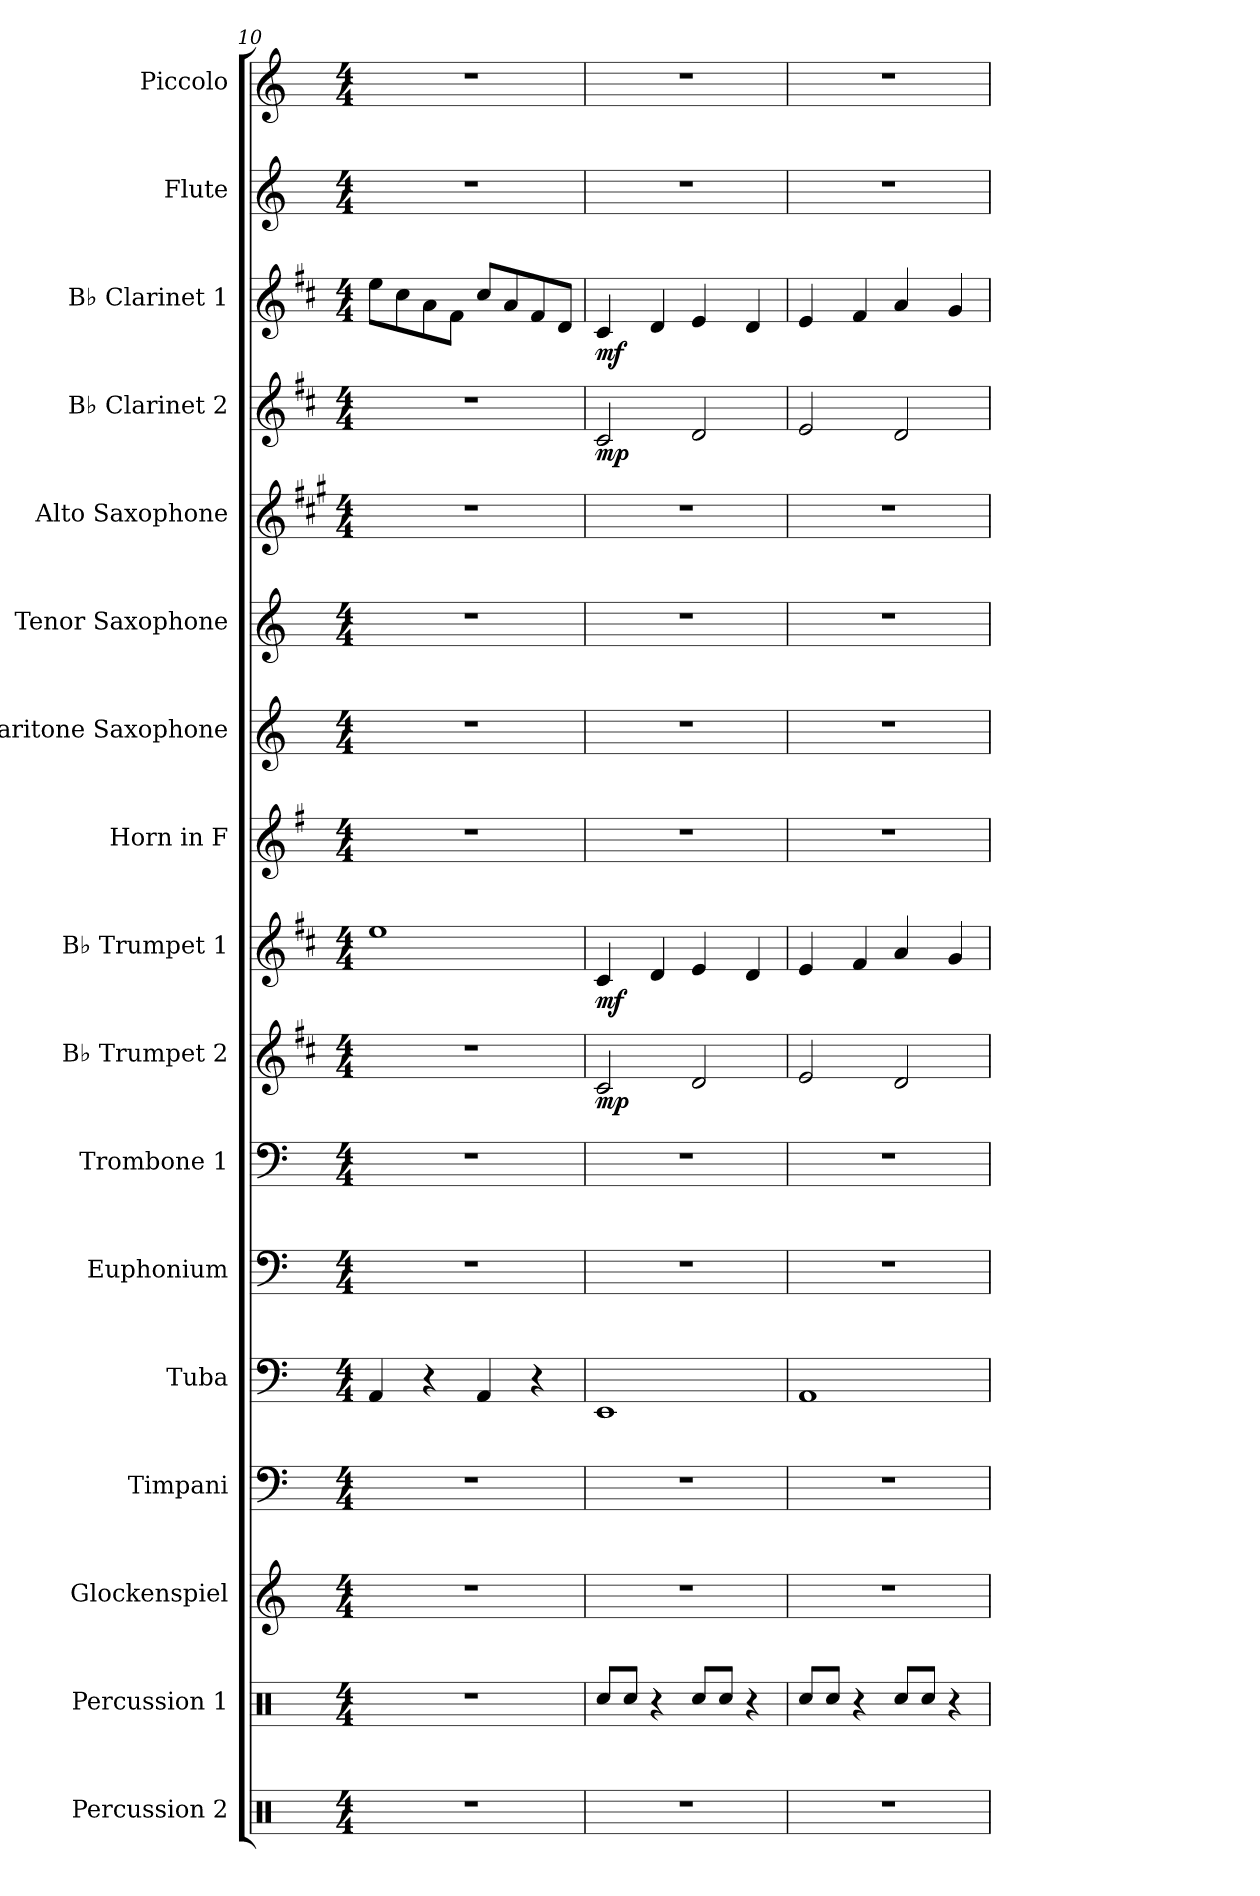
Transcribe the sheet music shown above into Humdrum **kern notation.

**kern	**kern	**kern	**kern	**kern	**kern	**kern	**kern	**dynam	**kern	**dynam	**kern	**kern	**kern	**kern	**kern	**dynam	**kern	**dynam	**kern	**kern
*part17	*part16	*part15	*part14	*part13	*part12	*part11	*part10	*part10	*part9	*part9	*part8	*part7	*part6	*part5	*part4	*part4	*part3	*part3	*part2	*part1
*staff17	*staff16	*staff15	*staff14	*staff13	*staff12	*staff11	*staff10	*staff10	*staff9	*staff9	*staff8	*staff7	*staff6	*staff5	*staff4	*staff4	*staff3	*staff3	*staff2	*staff1
*I"Percussion 2	*I"Percussion 1	*I"Glockenspiel	*I"Timpani	*I"Tuba	*I"Euphonium	*I"Trombone 1	*I"B♭ Trumpet 2	*	*I"B♭ Trumpet 1	*	*I"Horn in F	*I"Baritone Saxophone	*I"Tenor Saxophone	*I"Alto Saxophone	*I"B♭ Clarinet 2	*	*I"B♭ Clarinet 1	*	*I"Flute	*I"Piccolo
*I'Perc. 2	*I'Perc. 1	*I'Glk.	*I'Timp.	*I'Tba.	*I'Euph.	*I'Tbn. 1	*I'B♭ Tpt. 2	*	*I'B♭ Tpt. 1	*	*	*I'Bar. Sax.	*I'T. Sax.	*I'A. Sax.	*I'B♭ Cl. 2	*	*I'B♭ Cl. 1	*	*I'Fl.	*I'Picc.
*clefX	*clefX	*clefG2	*clefF4	*clefF4	*clefF4	*clefF4	*clefG2	*	*clefG2	*	*clefG2	*clefG2	*clefG2	*clefG2	*clefG2	*	*clefG2	*	*clefG2	*clefG2
*	*	*ITrd-14c-24	*	*	*	*	*ITrd1c2	*	*ITrd1c2	*	*ITrd4c7	*ITrd12c21	*ITrd8c14	*ITrd5c9	*ITrd1c2	*	*ITrd1c2	*	*	*ITrd-7c-12
*k[]	*k[]	*k[]	*k[]	*k[]	*k[]	*k[]	*k[]	*	*k[]	*	*k[]	*k[]	*k[]	*k[]	*k[]	*	*k[]	*	*k[]	*k[]
*M4/4	*M4/4	*M4/4	*M4/4	*M4/4	*M4/4	*M4/4	*M4/4	*	*M4/4	*	*M4/4	*M4/4	*M4/4	*M4/4	*M4/4	*	*M4/4	*	*M4/4	*M4/4
=10	=10	=10	=10	=10	=10	=10	=10	=10	=10	=10	=10	=10	=10	=10	=10	=10	=10	=10	=10	=10
1r	1r	1r	1r	4AA/	1r	1r	1r	.	1dd	.	1r	1r	1r	1r	1r	.	8dd\L	.	1r	1r
.	.	.	.	.	.	.	.	.	.	.	.	.	.	.	.	.	8b\	.	.	.
.	.	.	.	4r	.	.	.	.	.	.	.	.	.	.	.	.	8g\	.	.	.
.	.	.	.	.	.	.	.	.	.	.	.	.	.	.	.	.	8e\J	.	.	.
.	.	.	.	4AA/	.	.	.	.	.	.	.	.	.	.	.	.	8b/L	.	.	.
.	.	.	.	.	.	.	.	.	.	.	.	.	.	.	.	.	8g/	.	.	.
.	.	.	.	4r	.	.	.	.	.	.	.	.	.	.	.	.	8e/	.	.	.
.	.	.	.	.	.	.	.	.	.	.	.	.	.	.	.	.	8c/J	.	.	.
=11	=11	=11	=11	=11	=11	=11	=11	=11	=11	=11	=11	=11	=11	=11	=11	=11	=11	=11	=11	=11
!	!	!	!	!	!	!	!	!LO:DY:b	!	!LO:DY:b	!	!	!	!	!	!LO:DY:b	!	!LO:DY:b	!	!
1r	8Rcc/L	1r	1r	1EE	1r	1r	2B/	mp	4B/	mf	1r	1r	1r	1r	2B/	mp	4B/	mf	1r	1r
.	8Rcc/J	.	.	.	.	.	.	.	.	.	.	.	.	.	.	.	.	.	.	.
.	4r	.	.	.	.	.	.	.	4c/	.	.	.	.	.	.	.	4c/	.	.	.
.	8Rcc/L	.	.	.	.	.	2c/	.	4d/	.	.	.	.	.	2c/	.	4d/	.	.	.
.	8Rcc/J	.	.	.	.	.	.	.	.	.	.	.	.	.	.	.	.	.	.	.
.	4r	.	.	.	.	.	.	.	4c/	.	.	.	.	.	.	.	4c/	.	.	.
!!LO:PB:g=z
=12	=12	=12	=12	=12	=12	=12	=12	=12	=12	=12	=12	=12	=12	=12	=12	=12	=12	=12	=12	=12
1r	8Rcc/L	1r	1r	1AA	1r	1r	2d/	.	4d/	.	1r	1r	1r	1r	2d/	.	4d/	.	1r	1r
.	8Rcc/J	.	.	.	.	.	.	.	.	.	.	.	.	.	.	.	.	.	.	.
.	4r	.	.	.	.	.	.	.	4e/	.	.	.	.	.	.	.	4e/	.	.	.
.	8Rcc/L	.	.	.	.	.	2c/	.	4g/	.	.	.	.	.	2c/	.	4g/	.	.	.
.	8Rcc/J	.	.	.	.	.	.	.	.	.	.	.	.	.	.	.	.	.	.	.
.	4r	.	.	.	.	.	.	.	4f/	.	.	.	.	.	.	.	4f/	.	.	.
=	=	=	=	=	=	=	=	=	=	=	=	=	=	=	=	=	=	=	=	=
*-	*-	*-	*-	*-	*-	*-	*-	*-	*-	*-	*-	*-	*-	*-	*-	*-	*-	*-	*-	*-
